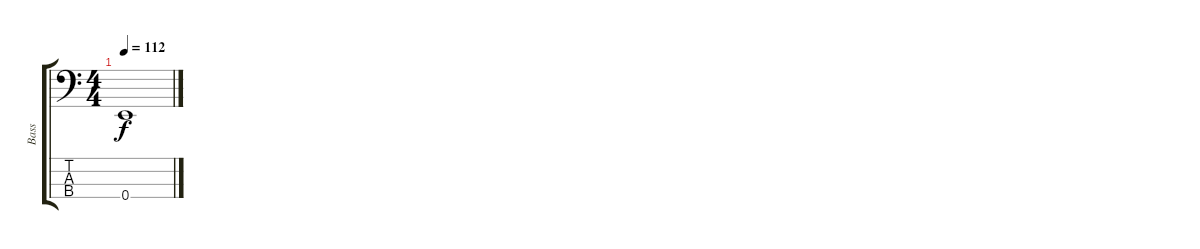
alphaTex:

\track ("Bass" "Bass") {instrument electricbasspick}
\staff {score tabs}
\tuning (G2 D2 A1 E1) {hide}
\ts (4 4)
\tempo 112
\clef f4
\ks c
0.4.1{dy f}
